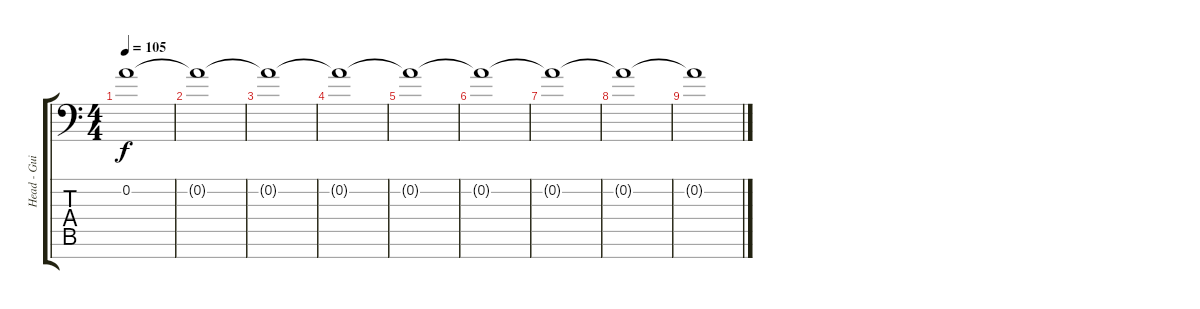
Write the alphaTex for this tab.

\track ("Head - Guitar" "Head - Gui") {instrument distortionguitar}
\staff {score tabs}
\tuning (D4 A3 F3 C3 G2 D2 A1) {hide}
\ts (4 4)
\tempo 105
\clef f4
\ks c
0.2{t}.1{dy f} |
0.2{t}.1 |
0.2{t}.1 |
0.2{t}.1 |
0.2{t}.1 |
0.2{t}.1{volume 10 balance 0} |
0.2{t}.1{volume 10 balance 16} |
0.2{t}.1{volume 0} |
0.2{t}.1
